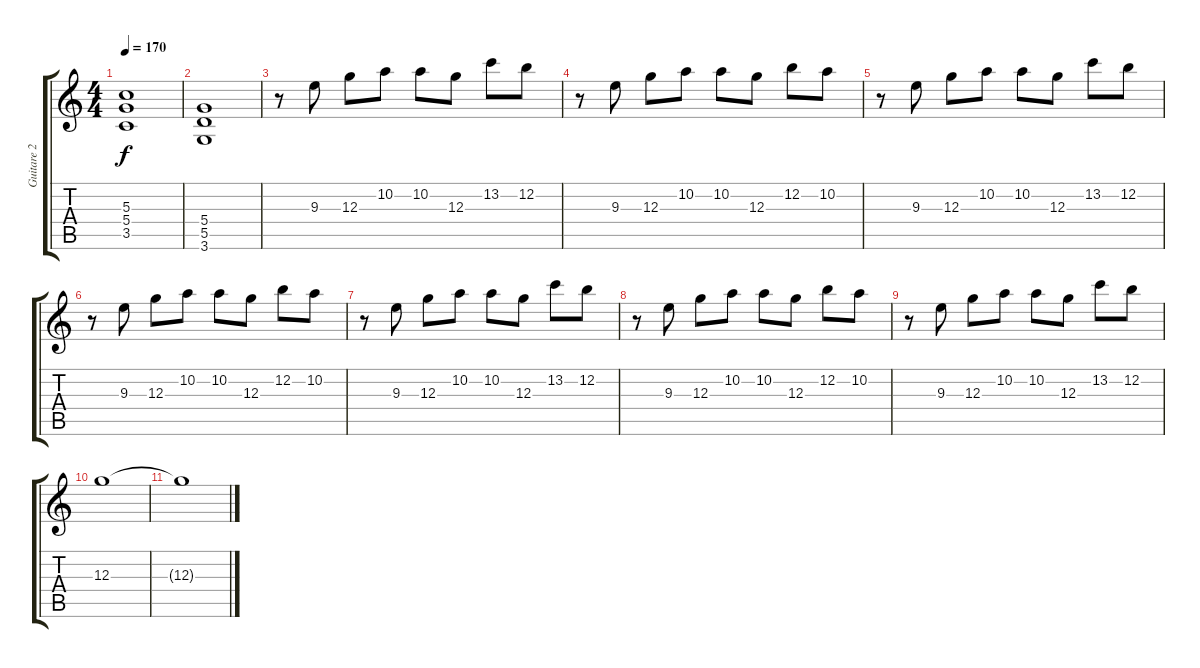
\track ("Guitare 2" "Guitare 2") {instrument acousticguitarsteel}
\staff {score tabs}
\tuning (E4 B3 G3 D3 A2 E2) {hide}
\ts (4 4)
\tempo 170
\clef g2
\ks c
(5.3 5.4 3.5).1{dy f} |
(5.4 5.5 3.6).1 |
r.8 9.3.8 12.3.8 10.2.8 10.2.8 12.3.8 13.2.8 12.2.8 |
r.8 9.3.8 12.3.8 10.2.8 10.2.8 12.3.8 12.2.8 10.2.8 |
r.8 9.3.8 12.3.8 10.2.8 10.2.8 12.3.8 13.2.8 12.2.8 |
r.8 9.3.8 12.3.8 10.2.8 10.2.8 12.3.8 12.2.8 10.2.8 |
r.8 9.3.8 12.3.8 10.2.8 10.2.8 12.3.8 13.2.8 12.2.8 |
r.8 9.3.8 12.3.8 10.2.8 10.2.8 12.3.8 12.2.8 10.2.8 |
r.8 9.3.8 12.3.8 10.2.8 10.2.8 12.3.8 13.2.8 12.2.8 |
12.3.1 |
12.3{t}.1
